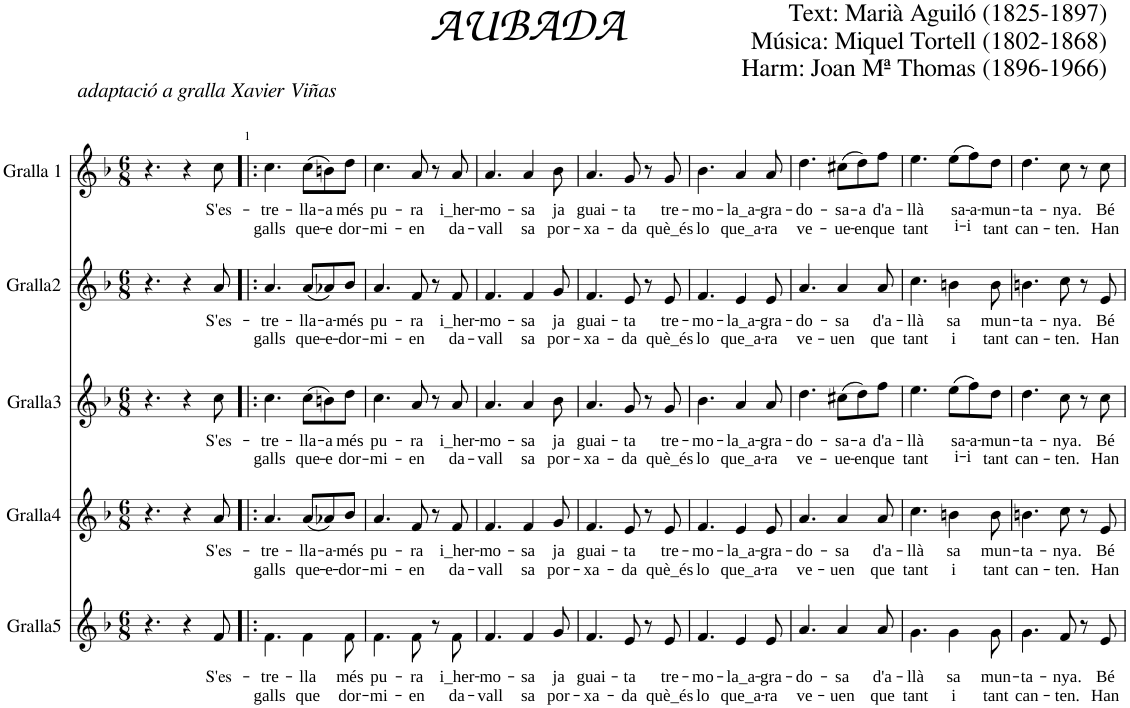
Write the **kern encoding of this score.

**kern	**text	**text	**kern	**text	**text	**kern	**text	**text	**kern	**text	**text	**kern	**text	**text
*part5	*part5	*part5	*part4	*part4	*part4	*part3	*part3	*part3	*part2	*part2	*part2	*part1	*part1	*part1
*staff5	*staff5	*staff5	*staff4	*staff4	*staff4	*staff3	*staff3	*staff3	*staff2	*staff2	*staff2	*staff1	*staff1	*staff1
*I"Gralla5	*	*	*I"Gralla4	*	*	*I"Gralla3	*	*	*I"Gralla2	*	*	*I"Gralla 1	*	*
*I'Gr5.	*	*	*I'Gr4.	*	*	*I'Gr3.	*	*	*I'Gr2.	*	*	*I'Gr1.	*	*
*clefG2	*	*	*clefG2	*	*	*clefG2	*	*	*clefG2	*	*	*clefG2	*	*
*k[b-]	*	*	*k[b-]	*	*	*k[b-]	*	*	*k[b-]	*	*	*k[b-]	*	*
*F:	*	*	*F:	*	*	*F:	*	*	*F:	*	*	*F:	*	*
*M6/8	*	*	*M6/8	*	*	*M6/8	*	*	*M6/8	*	*	*M6/8	*	*
=	=	=	=	=	=	=	=	=	=	=	=	=	=	=
4.r	.	.	4.r	.	.	4.r	.	.	4.r	.	.	4.r	.	.
4r	.	.	4r	.	.	4r	.	.	4r	.	.	4r	.	.
!	!LO:LY:b	!	!	!LO:LY:b	!	!	!LO:LY:b	!	!	!LO:LY:b	!	!	!LO:LY:b	!
8f/	S'es-	.	8a/	S'es-	.	8cc\	S'es-	.	8a/	S'es-	.	8cc\	S'es-	.
=1!|:	=1!|:	=1!|:	=1!|:	=1!|:	=1!|:	=1!|:	=1!|:	=1!|:	=1!|:	=1!|:	=1!|:	=1!|:	=1!|:	=1!|:
!	!LO:LY:b	!LO:LY:b	!	!LO:LY:b	!LO:LY:b	!	!LO:LY:b	!LO:LY:b	!	!LO:LY:b	!LO:LY:b	!	!LO:LY:b	!LO:LY:b
4.f\	-tre-	galls	4.a/	-tre-	galls	4.cc\	-tre-	galls	4.a/	-tre-	galls	4.cc\	-tre-	galls
!	!LO:LY:b	!LO:LY:b	!	!LO:LY:b	!LO:LY:b	!	!LO:LY:b	!LO:LY:b	!	!LO:LY:b	!LO:LY:b	!	!LO:LY:b	!LO:LY:b
4f\	lla	que	(8a/L	lla-	que-	(8cc\L	lla-	que-	(8a/L	lla-	que-	(8cc\L	lla-	que-
!	!	!	!	!LO:LY:b	!LO:LY:b	!	!LO:LY:b	!LO:LY:b	!	!LO:LY:b	!LO:LY:b	!	!LO:LY:b	!LO:LY:b
.	.	.	8a-X/)	a-	e-	8bn\)	a	e	8a-X/)	a-	e-	8bn\)	a	e
!	!LO:LY:b	!LO:LY:b	!	!LO:LY:b	!LO:LY:b	!	!LO:LY:b	!LO:LY:b	!	!LO:LY:b	!LO:LY:b	!	!LO:LY:b	!LO:LY:b
8f\	més	dor-	8b-/J	més	dor-	8dd\J	més	dor-	8b-/J	més	dor-	8dd\J	més	dor-
=2	=2	=2	=2	=2	=2	=2	=2	=2	=2	=2	=2	=2	=2	=2
!	!LO:LY:b	!LO:LY:b	!	!LO:LY:b	!LO:LY:b	!	!LO:LY:b	!LO:LY:b	!	!LO:LY:b	!LO:LY:b	!	!LO:LY:b	!LO:LY:b
4.f\	pu-	mi-	4.a/	pu-	mi-	4.cc\	pu-	mi-	4.a/	pu-	mi-	4.cc\	pu-	mi-
!	!LO:LY:b	!LO:LY:b	!	!LO:LY:b	!LO:LY:b	!	!LO:LY:b	!LO:LY:b	!	!LO:LY:b	!LO:LY:b	!	!LO:LY:b	!LO:LY:b
8f\	ra	en	8f/	ra	en	8a/	ra	en	8f/	ra	en	8a/	ra	en
8r	.	.	8r	.	.	8r	.	.	8r	.	.	8r	.	.
!	!LO:LY:b	!LO:LY:b	!	!LO:LY:b	!LO:LY:b	!	!LO:LY:b	!LO:LY:b	!	!LO:LY:b	!LO:LY:b	!	!LO:LY:b	!LO:LY:b
8f\	i_her-	da-	8f/	i_her-	da-	8a/	i_her-	da-	8f/	i_her-	da-	8a/	i_her-	da-
=3	=3	=3	=3	=3	=3	=3	=3	=3	=3	=3	=3	=3	=3	=3
!	!LO:LY:b	!LO:LY:b	!	!LO:LY:b	!LO:LY:b	!	!LO:LY:b	!LO:LY:b	!	!LO:LY:b	!LO:LY:b	!	!LO:LY:b	!LO:LY:b
4.f/	mo-	vall	4.f/	mo-	vall	4.a/	mo-	vall	4.f/	mo-	vall	4.a/	mo-	vall
!	!LO:LY:b	!LO:LY:b	!	!LO:LY:b	!LO:LY:b	!	!LO:LY:b	!LO:LY:b	!	!LO:LY:b	!LO:LY:b	!	!LO:LY:b	!LO:LY:b
4f/	sa	sa	4f/	sa	sa	4a/	sa	sa	4f/	sa	sa	4a/	sa	sa
!	!LO:LY:b	!LO:LY:b	!	!LO:LY:b	!LO:LY:b	!	!LO:LY:b	!LO:LY:b	!	!LO:LY:b	!LO:LY:b	!	!LO:LY:b	!LO:LY:b
8g/	ja	por-	8g/	ja	por-	8b-\	ja	por-	8g/	ja	por-	8b-\	ja	por-
=4	=4	=4	=4	=4	=4	=4	=4	=4	=4	=4	=4	=4	=4	=4
!	!LO:LY:b	!LO:LY:b	!	!LO:LY:b	!LO:LY:b	!	!LO:LY:b	!LO:LY:b	!	!LO:LY:b	!LO:LY:b	!	!LO:LY:b	!LO:LY:b
4.f/	guai-	xa-	4.f/	guai-	xa-	4.a/	guai-	xa-	4.f/	guai-	xa-	4.a/	guai-	xa-
!	!LO:LY:b	!LO:LY:b	!	!LO:LY:b	!LO:LY:b	!	!LO:LY:b	!LO:LY:b	!	!LO:LY:b	!LO:LY:b	!	!LO:LY:b	!LO:LY:b
8e/	ta	da	8e/	ta	da	8g/	ta	da	8e/	ta	da	8g/	ta	da
8r	.	.	8r	.	.	8r	.	.	8r	.	.	8r	.	.
!	!LO:LY:b	!LO:LY:b	!	!LO:LY:b	!LO:LY:b	!	!LO:LY:b	!LO:LY:b	!	!LO:LY:b	!LO:LY:b	!	!LO:LY:b	!LO:LY:b
8e/	tre-	què_és	8e/	tre-	què_és	8g/	tre-	què_és	8e/	tre-	què_és	8g/	tre-	què_és
=5	=5	=5	=5	=5	=5	=5	=5	=5	=5	=5	=5	=5	=5	=5
!	!LO:LY:b	!LO:LY:b	!	!LO:LY:b	!LO:LY:b	!	!LO:LY:b	!LO:LY:b	!	!LO:LY:b	!LO:LY:b	!	!LO:LY:b	!LO:LY:b
4.f/	mo-	lo	4.f/	mo-	lo	4.b-\	mo-	lo	4.f/	mo-	lo	4.b-\	mo-	lo
!	!LO:LY:b	!LO:LY:b	!	!LO:LY:b	!LO:LY:b	!	!LO:LY:b	!LO:LY:b	!	!LO:LY:b	!LO:LY:b	!	!LO:LY:b	!LO:LY:b
4e/	la_a-	que_a-	4e/	la_a-	que_a-	4a/	la_a-	que_a-	4e/	la_a-	que_a-	4a/	la_a-	que_a-
!	!LO:LY:b	!LO:LY:b	!	!LO:LY:b	!LO:LY:b	!	!LO:LY:b	!LO:LY:b	!	!LO:LY:b	!LO:LY:b	!	!LO:LY:b	!LO:LY:b
8e/	gra-	ra	8e/	gra-	ra	8a/	gra-	-ra	8e/	gra-	ra	8a/	gra-	-ra
=6	=6	=6	=6	=6	=6	=6	=6	=6	=6	=6	=6	=6	=6	=6
!	!LO:LY:b	!LO:LY:b	!	!LO:LY:b	!LO:LY:b	!	!LO:LY:b	!LO:LY:b	!	!LO:LY:b	!LO:LY:b	!	!LO:LY:b	!LO:LY:b
4.a/	do-	ve-	4.a/	do-	ve-	4.dd\	do-	ve-	4.a/	do-	ve-	4.dd\	do-	ve-
!	!LO:LY:b	!LO:LY:b	!	!LO:LY:b	!LO:LY:b	!	!LO:LY:b	!LO:LY:b	!	!LO:LY:b	!LO:LY:b	!	!LO:LY:b	!LO:LY:b
4a/	sa	uen	4a/	sa	uen	(8cc#X\L	sa-	ue-	4a/	sa	uen	(8cc#X\L	sa-	ue-
!	!	!	!	!	!	!	!LO:LY:b	!LO:LY:b	!	!	!	!	!LO:LY:b	!LO:LY:b
.	.	.	.	.	.	8dd\)	a	en	.	.	.	8dd\)	a	en
!	!LO:LY:b	!LO:LY:b	!	!LO:LY:b	!LO:LY:b	!	!LO:LY:b	!LO:LY:b	!	!LO:LY:b	!LO:LY:b	!	!LO:LY:b	!LO:LY:b
8a/	d'a-	que	8a/	d'a-	que	8ff\J	d'a-	que	8a/	d'a-	que	8ff\J	d'a-	que
=7	=7	=7	=7	=7	=7	=7	=7	=7	=7	=7	=7	=7	=7	=7
!	!LO:LY:b	!LO:LY:b	!	!LO:LY:b	!LO:LY:b	!	!LO:LY:b	!LO:LY:b	!	!LO:LY:b	!LO:LY:b	!	!LO:LY:b	!LO:LY:b
4.g\	llà	tant	4.cc\	llà	tant	4.ee\	llà	tant	4.cc\	llà	tant	4.ee\	llà	tant
!	!LO:LY:b	!LO:LY:b	!	!LO:LY:b	!LO:LY:b	!	!LO:LY:b	!LO:LY:b	!	!LO:LY:b	!LO:LY:b	!	!LO:LY:b	!LO:LY:b
4g\	sa	i	4bn\	sa	i	(8ee\L	sa-	i-	4bn\	sa	i	(8ee\L	sa-	i-
!	!	!	!	!	!	!	!LO:LY:b	!LO:LY:b	!	!	!	!	!LO:LY:b	!LO:LY:b
.	.	.	.	.	.	8ff\)	-a-	-i	.	.	.	8ff\)	-a-	-i
!	!LO:LY:b	!LO:LY:b	!	!LO:LY:b	!LO:LY:b	!	!LO:LY:b	!LO:LY:b	!	!LO:LY:b	!LO:LY:b	!	!LO:LY:b	!LO:LY:b
8g\	mun-	tant	8b\	mun-	tant	8dd\J	-mun-	tant	8b\	mun-	tant	8dd\J	-mun-	tant
=8	=8	=8	=8	=8	=8	=8	=8	=8	=8	=8	=8	=8	=8	=8
!	!LO:LY:b	!LO:LY:b	!	!LO:LY:b	!LO:LY:b	!	!LO:LY:b	!LO:LY:b	!	!LO:LY:b	!LO:LY:b	!	!LO:LY:b	!LO:LY:b
4.g\	ta-	can-	4.bn\	ta-	can-	4.dd\	-ta-	can-	4.bn\	ta-	can-	4.dd\	-ta-	can-
!	!LO:LY:b	!LO:LY:b	!	!LO:LY:b	!LO:LY:b	!	!LO:LY:b	!LO:LY:b	!	!LO:LY:b	!LO:LY:b	!	!LO:LY:b	!LO:LY:b
8f/	nya.	ten.	8cc\	nya.	ten.	8cc\	nya.	ten.	8cc\	nya.	ten.	8cc\	nya.	ten.
8r	.	.	8r	.	.	8r	.	.	8r	.	.	8r	.	.
!	!LO:LY:b	!LO:LY:b	!	!LO:LY:b	!LO:LY:b	!	!LO:LY:b	!LO:LY:b	!	!LO:LY:b	!LO:LY:b	!	!LO:LY:b	!LO:LY:b
8e/	Bé	Han	8e/	Bé	Han	8cc\	Bé	Han	8e/	Bé	Han	8cc\	Bé	Han
=	=	=	=	=	=	=	=	=	=	=	=	=	=	=
*-	*-	*-	*-	*-	*-	*-	*-	*-	*-	*-	*-	*-	*-	*-
